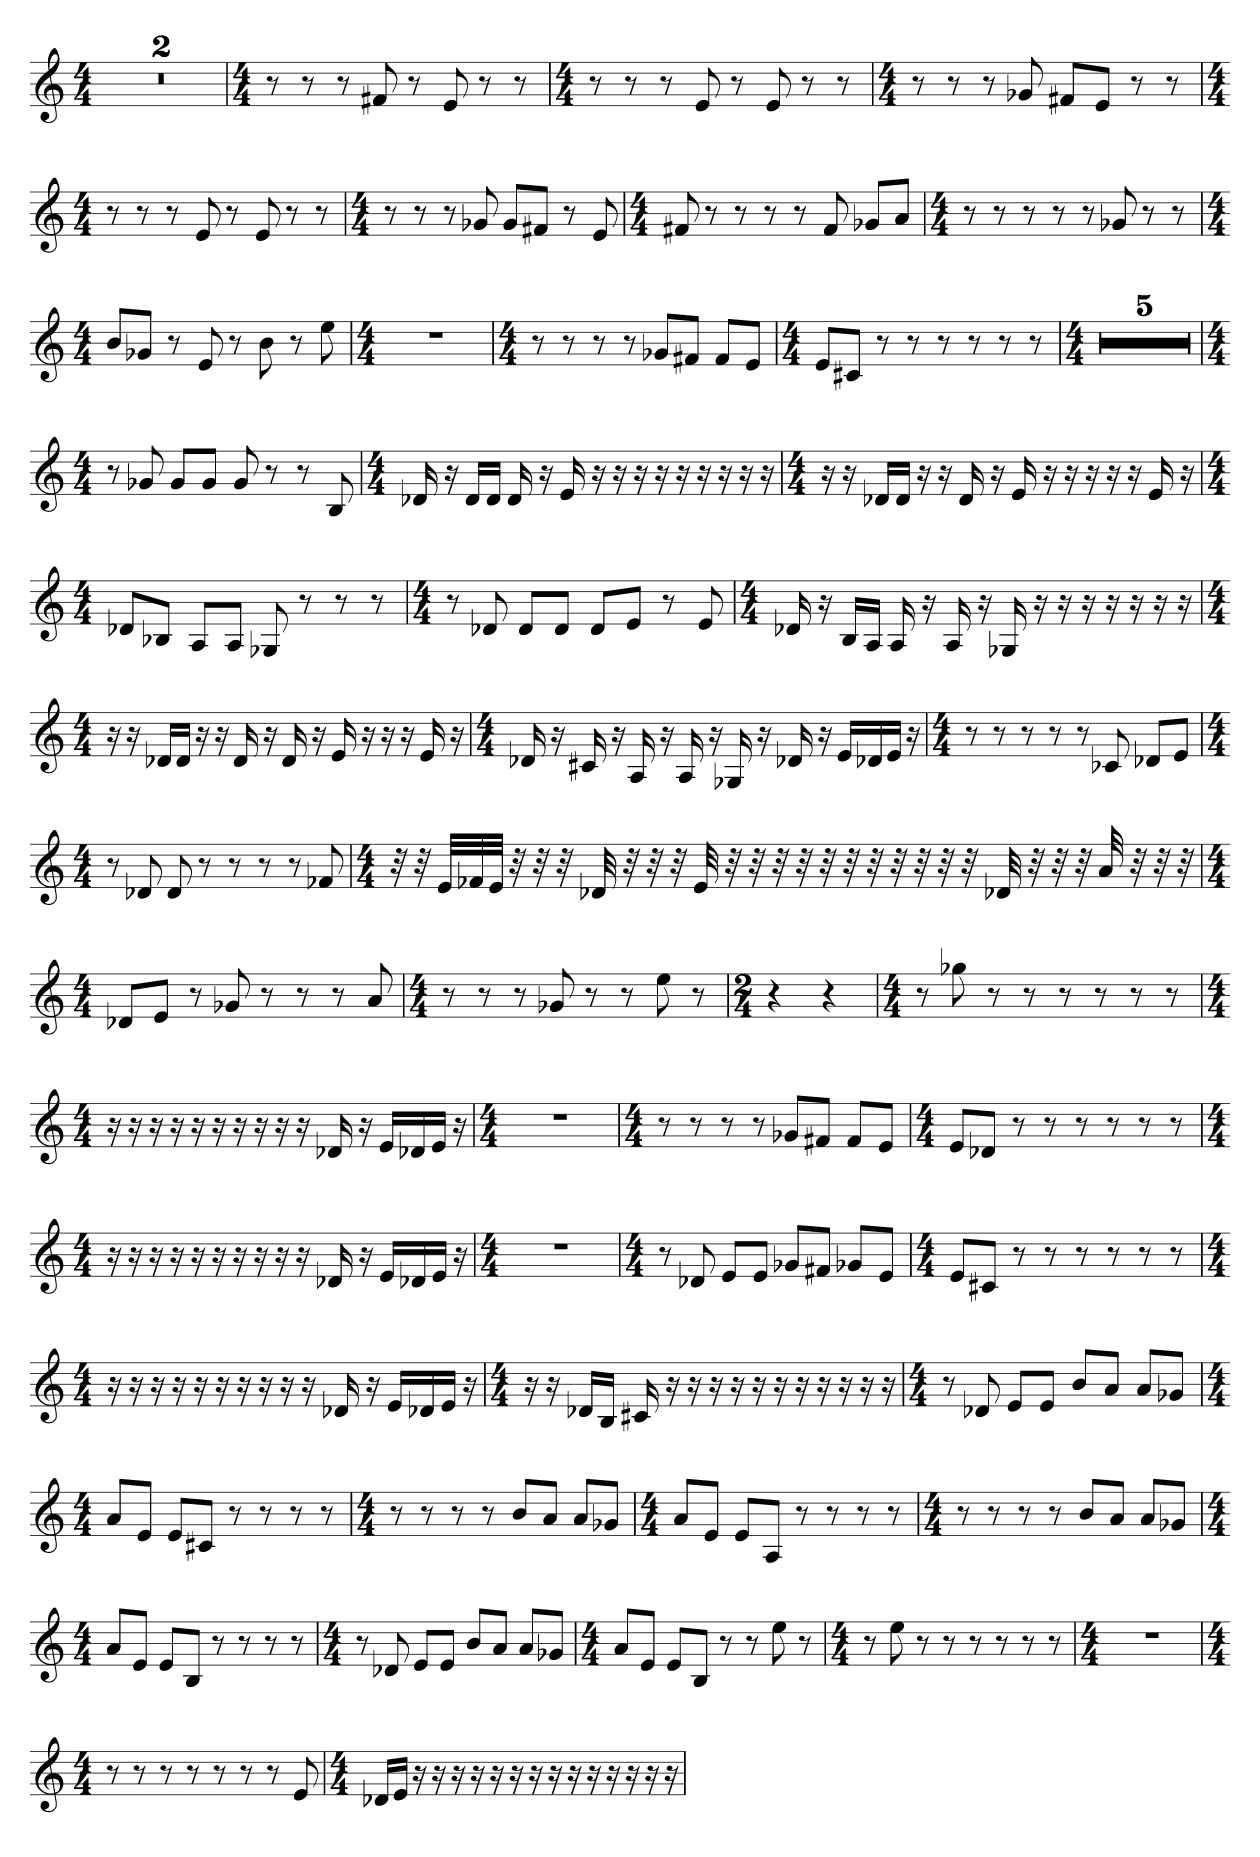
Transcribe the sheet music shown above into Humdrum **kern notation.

**kern
*part1
*staff1
*M4/4
=
1r
=
*M4/4
1r
=
*M4/4
8r
8r
8r
8f#X
8r
8e
8r
8r
=
*M4/4
8r
8r
8r
8e
8r
8e
8r
8r
=
*M4/4
8r
8r
8r
8g-X
8f#XL
8eJ
8r
8r
=
*M4/4
8r
8r
8r
8e
8r
8e
8r
8r
=
*M4/4
8r
8r
8r
8g-X
8g-L
8f#XJ
8r
8e
=
*M4/4
8f#X
8r
8r
8r
8r
8f#
8g-XL
8aJ
=
*M4/4
8r
8r
8r
8r
8r
8g-X
8r
8r
=
*M4/4
8bL
8g-XJ
8r
8e
8r
8b
8r
8ee
=
*M4/4
1r
=
*M4/4
8r
8r
8r
8r
8g-XL
8f#XJ
8f#L
8eJ
=
*M4/4
8eL
8c#XJ
8r
8r
8r
8r
8r
8r
=
*M4/4
1r
=
*M4/4
1r
=
*M4/4
1r
=
*M4/4
1r
=
*M4/4
1r
=
*M4/4
8r
8g-X
8g-L
8g-J
8g-
8r
8r
8B
=
*M4/4
16d-X
16r
16d-LL
16d-JJ
16d-
16r
16e
16r
16r
16r
16r
16r
16r
16r
16r
16r
=
*M4/4
16r
16r
16d-XLL
16d-JJ
16r
16r
16d-
16r
16e
16r
16r
16r
16r
16r
16e
16r
=
*M4/4
8d-XL
8B-XJ
8AL
8AJ
8G-X
8r
8r
8r
=
*M4/4
8r
8d-X
8d-L
8d-J
8d-L
8eJ
8r
8e
=
*M4/4
16d-X
16r
16BLL
16AJJ
16A
16r
16A
16r
16G-X
16r
16r
16r
16r
16r
16r
16r
=
*M4/4
16r
16r
16d-XLL
16d-JJ
16r
16r
16d-
16r
16d-
16r
16e
16r
16r
16r
16e
16r
=
*M4/4
16d-X
16r
16c#X
16r
16A
16r
16A
16r
16G-X
16r
16d-X
16r
16eLL
16d-X
16eJJ
16r
=
*M4/4
8r
8r
8r
8r
8r
8c-X
8d-XL
8eJ
=
*M4/4
8r
8d-X
8d-
8r
8r
8r
8r
8f-X
=
*M4/4
32r
32r
32eLLL
32f-X
32eJJJ
32r
32r
32r
32d-X
32r
32r
32r
32e
32r
32r
32r
32r
32r
32r
32r
32r
32r
32r
32r
32d-X
32r
32r
32r
32a
32r
32r
32r
=
*M4/4
8d-XL
8eJ
8r
8g-X
8r
8r
8r
8a
=
*M4/4
8r
8r
8r
8g-X
8r
8r
8ee
8r
=
*M2/4
4r
4r
=
*M4/4
8r
8gg-X
8r
8r
8r
8r
8r
8r
=
*M4/4
16r
16r
16r
16r
16r
16r
16r
16r
16r
16r
16d-X
16r
16eLL
16d-X
16eJJ
16r
=
*M4/4
1r
=
*M4/4
8r
8r
8r
8r
8g-XL
8f#XJ
8f#L
8eJ
=
*M4/4
8eL
8d-XJ
8r
8r
8r
8r
8r
8r
=
*M4/4
16r
16r
16r
16r
16r
16r
16r
16r
16r
16r
16d-X
16r
16eLL
16d-X
16eJJ
16r
=
*M4/4
1r
=
*M4/4
8r
8d-X
8eL
8eJ
8g-XL
8f#XJ
8g-XL
8eJ
=
*M4/4
8eL
8c#XJ
8r
8r
8r
8r
8r
8r
=
*M4/4
16r
16r
16r
16r
16r
16r
16r
16r
16r
16r
16d-X
16r
16eLL
16d-X
16eJJ
16r
=
*M4/4
16r
16r
16d-XLL
16BJJ
16c#X
16r
16r
16r
16r
16r
16r
16r
16r
16r
16r
16r
=
*M4/4
8r
8d-X
8eL
8eJ
8bL
8aJ
8aL
8g-XJ
=
*M4/4
8aL
8eJ
8eL
8c#XJ
8r
8r
8r
8r
=
*M4/4
8r
8r
8r
8r
8bL
8aJ
8aL
8g-XJ
=
*M4/4
8aL
8eJ
8eL
8AJ
8r
8r
8r
8r
=
*M4/4
8r
8r
8r
8r
8bL
8aJ
8aL
8g-XJ
=
*M4/4
8aL
8eJ
8eL
8BJ
8r
8r
8r
8r
=
*M4/4
8r
8d-X
8eL
8eJ
8bL
8aJ
8aL
8g-XJ
=
*M4/4
8aL
8eJ
8eL
8BJ
8r
8r
8ee
8r
=
*M4/4
8r
8ee
8r
8r
8r
8r
8r
8r
=
*M4/4
1r
=
*M4/4
8r
8r
8r
8r
8r
8r
8r
8e
=
*M4/4
16d-XLL
16eJJ
16r
16r
16r
16r
16r
16r
16r
16r
16r
16r
16r
16r
16r
16r
=
*-
